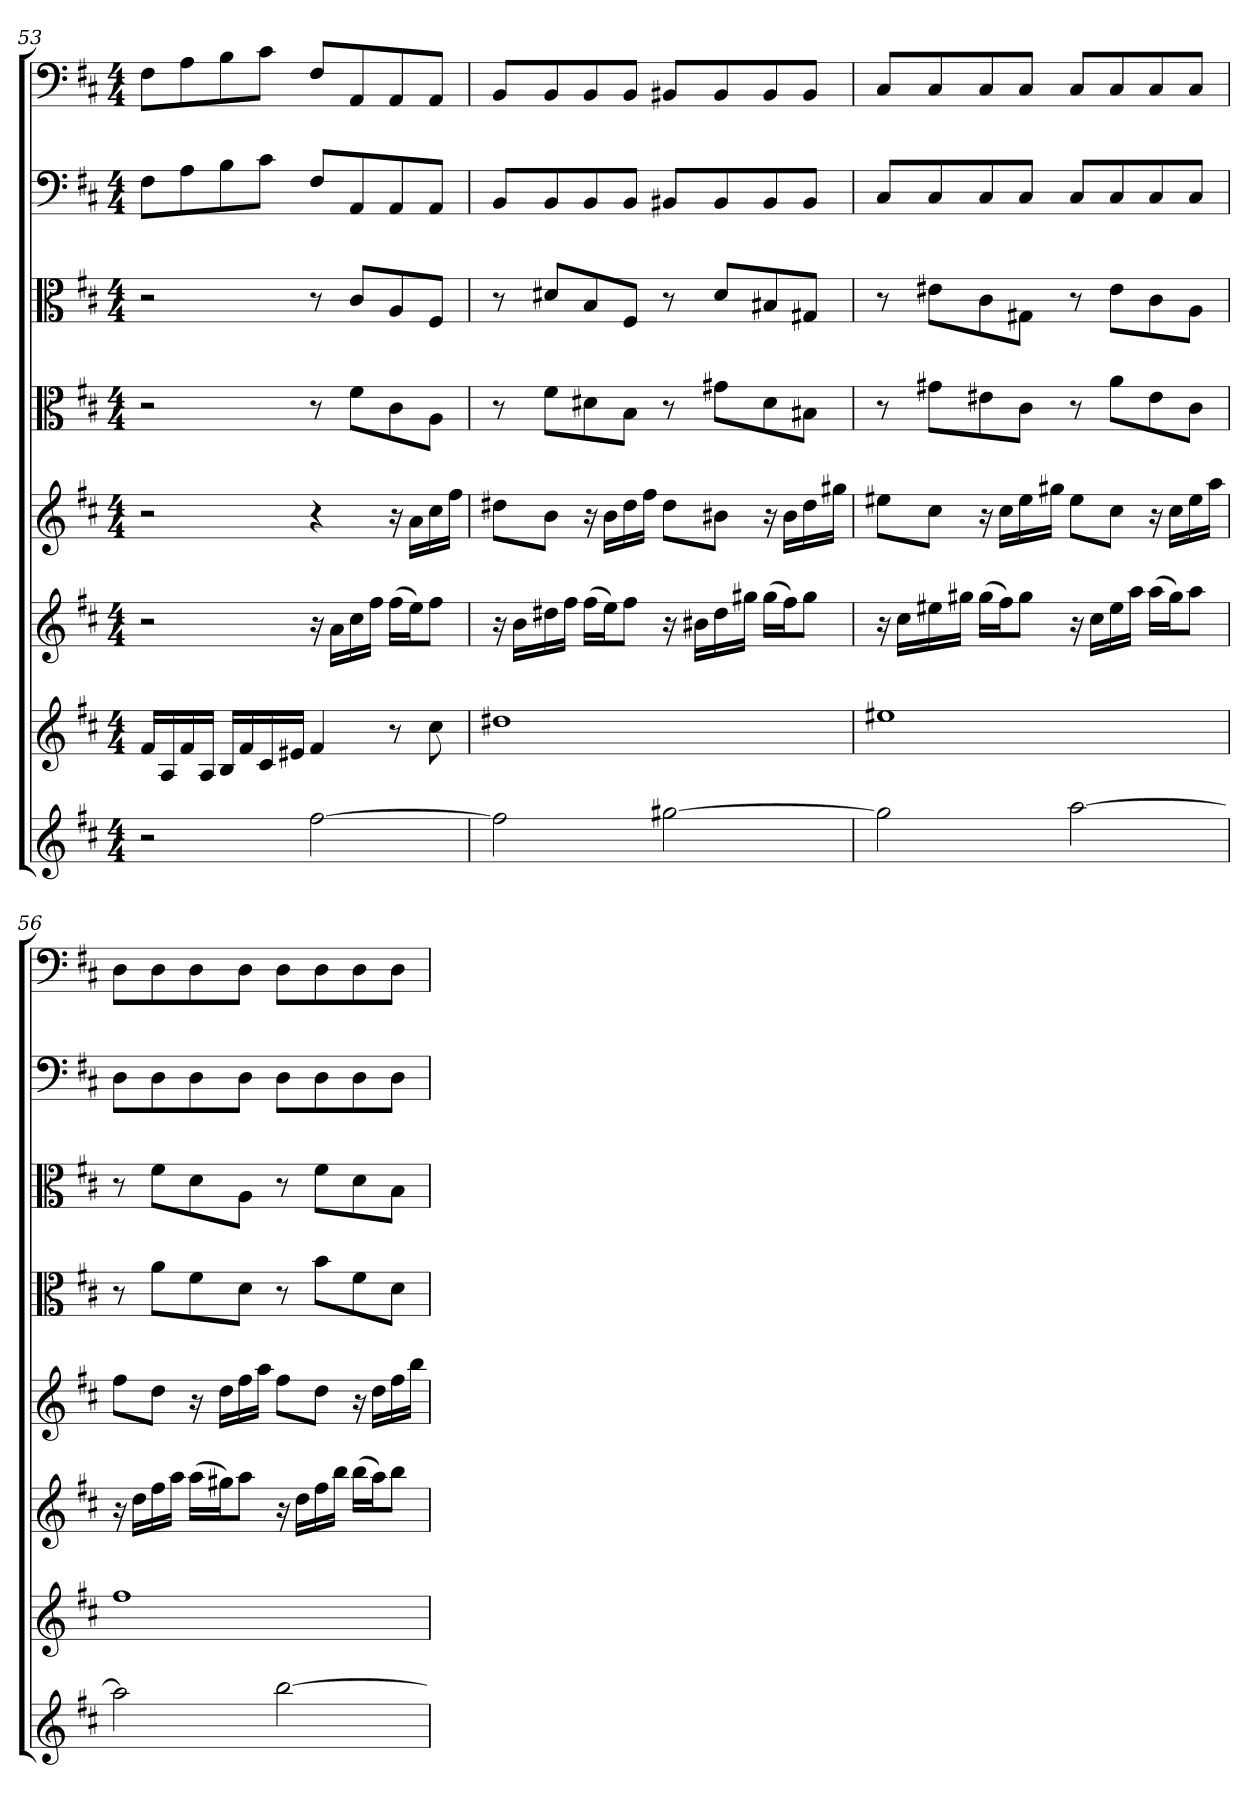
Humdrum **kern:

**kern	**kern	**kern	**kern	**kern	**kern	**kern	**kern
*part8	*part7	*part6	*part5	*part4	*part3	*part2	*part1
*staff8	*staff7	*staff6	*staff5	*staff4	*staff3	*staff2	*staff1
*clefG2	*clefG2	*clefG2	*clefG2	*clefC3	*clefC3	*clefF4	*clefF4
*k[f#c#]	*k[f#c#]	*k[f#c#]	*k[f#c#]	*k[f#c#]	*k[f#c#]	*k[f#c#]	*k[f#c#]
*b:	*b:	*b:	*b:	*b:	*b:	*b:	*b:
*M4/4	*M4/4	*M4/4	*M4/4	*M4/4	*M4/4	*M4/4	*M4/4
=53	=53	=53	=53	=53	=53	=53	=53
2r	16f#/LL	2r	2r	2r	2r	8F#\L	8F#\L
.	16A/	.	.	.	.	.	.
.	16f#/	.	.	.	.	8A\	8A\
.	16A/JJ	.	.	.	.	.	.
.	16B/LL	.	.	.	.	8B\	8B\
.	16f#/	.	.	.	.	.	.
.	16c#/	.	.	.	.	8c#\J	8c#\J
.	16e#X/JJ	.	.	.	.	.	.
[2ff#\	4f#/	16r	4r	8r	8r	8F#/L	8F#/L
.	.	16a\LL	.	.	.	.	.
.	.	16cc#\	.	8f#\L	8c#/L	8AA/	8AA/
.	.	16ff#\JJ	.	.	.	.	.
.	8r	(16ff#\LL	16r	8c#\	8A/	8AA/	8AA/
.	.	16ee\J)	16a\LL	.	.	.	.
.	8cc#\	8ff#\J	16cc#\	8A\J	8F#/J	8AA/J	8AA/J
.	.	.	16ff#\JJ	.	.	.	.
=54	=54	=54	=54	=54	=54	=54	=54
2ff#\]	1dd#X\	16r	8dd#X\L	8r	8r	8BB/L	8BB/L
.	.	16b\LL	.	.	.	.	.
.	.	16dd#X\	8b\J	8f#\L	8d#X/L	8BB/	8BB/
.	.	16ff#\JJ	.	.	.	.	.
.	.	(16ff#\LL	16r	8d#X\	8B/	8BB/	8BB/
.	.	16ee\J)	16b\LL	.	.	.	.
.	.	8ff#\J	16dd#\	8B\J	8F#/J	8BB/J	8BB/J
.	.	.	16ff#\JJ	.	.	.	.
[2gg#X\	.	16r	8dd#\L	8r	8r	8BB#X/L	8BB#X/L
.	.	16b#X\LL	.	.	.	.	.
.	.	16dd#\	8b#X\J	8g#X\L	8d#/L	8BB#/	8BB#/
.	.	16gg#X\JJ	.	.	.	.	.
.	.	(16gg#\LL	16r	8d#\	8B#X/	8BB#/	8BB#/
.	.	16ff#\J)	16b#\LL	.	.	.	.
.	.	8gg#\J	16dd#\	8B#X\J	8G#X/J	8BB#/J	8BB#/J
.	.	.	16gg#X\JJ	.	.	.	.
=55	=55	=55	=55	=55	=55	=55	=55
2gg#\]	1ee#X\	16r	8ee#X\L	8r	8r	8C#/L	8C#/L
.	.	16cc#\LL	.	.	.	.	.
.	.	16ee#X\	8cc#\J	8g#X\L	8e#X\L	8C#/	8C#/
.	.	16gg#X\JJ	.	.	.	.	.
.	.	(16gg#\LL	16r	8e#X\	8c#\	8C#/	8C#/
.	.	16ff#\J)	16cc#\LL	.	.	.	.
.	.	8gg#\J	16ee#\	8c#\J	8G#X\J	8C#/J	8C#/J
.	.	.	16gg#X\JJ	.	.	.	.
[2aa\	.	16r	8ee#\L	8r	8r	8C#/L	8C#/L
.	.	16cc#\LL	.	.	.	.	.
.	.	16ee#\	8cc#\J	8a\L	8e#\L	8C#/	8C#/
.	.	16aa\JJ	.	.	.	.	.
.	.	(16aa\LL	16r	8e#\	8c#\	8C#/	8C#/
.	.	16gg#\J)	16cc#\LL	.	.	.	.
.	.	8aa\J	16ee#\	8c#\J	8A\J	8C#/J	8C#/J
.	.	.	16aa\JJ	.	.	.	.
=56	=56	=56	=56	=56	=56	=56	=56
2aa\]	1ff#\	16r	8ff#\L	8r	8r	8D\L	8D\L
.	.	16dd\LL	.	.	.	.	.
.	.	16ff#\	8dd\J	8a\L	8f#\L	8D\	8D\
.	.	16aa\JJ	.	.	.	.	.
.	.	(16aa\LL	16r	8f#\	8d\	8D\	8D\
.	.	16gg#X\J)	16dd\LL	.	.	.	.
.	.	8aa\J	16ff#\	8d\J	8A\J	8D\J	8D\J
.	.	.	16aa\JJ	.	.	.	.
[2bb\	.	16r	8ff#\L	8r	8r	8D\L	8D\L
.	.	16dd\LL	.	.	.	.	.
.	.	16ff#\	8dd\J	8b\L	8f#\L	8D\	8D\
.	.	16bb\JJ	.	.	.	.	.
.	.	(16bb\LL	16r	8f#\	8d\	8D\	8D\
.	.	16aa\J)	16dd\LL	.	.	.	.
.	.	8bb\J	16ff#\	8d\J	8B\J	8D\J	8D\J
.	.	.	16bb\JJ	.	.	.	.
=	=	=	=	=	=	=	=
*-	*-	*-	*-	*-	*-	*-	*-
